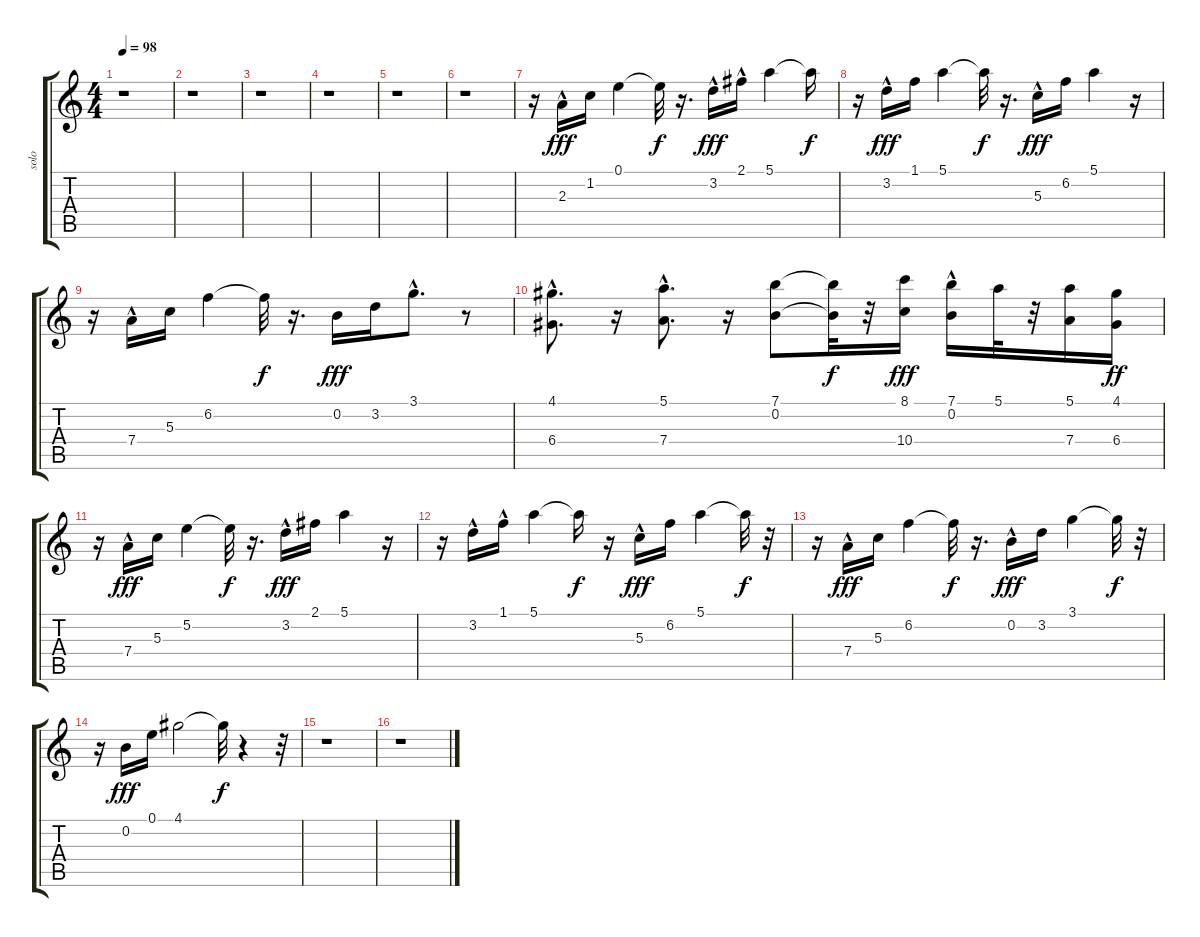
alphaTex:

\track ("solo" "solo") {instrument electricguitarclean}
\staff {score tabs}
\tuning (E4 B3 G3 D3 A2 E2) {hide}
\ts (4 4)
\tempo 98
\clef g2
\ks c
r.1{dy f} |
r.1 |
r.1 |
r.1 |
r.1 |
r.1 |
r.16 2.3{hac}.16{dy fff} 1.2.16 0.1.4 0.1{t}.32{dy f} r.16{d} 3.2{hac}.16{dy fff} 2.1{hac}.16 5.1.4 5.1{t}.16{dy f} |
r.16 3.2{hac}.16{dy fff} 1.1.16 5.1.4 5.1{t}.32{dy f} r.16{d} 5.3{hac}.16{dy fff} 6.2.16 5.1.4 r.16 |
r.16 7.4{hac}.16 5.3.16 6.2.4 6.2{t}.32{dy f} r.16{d} 0.2.16{dy fff} 3.2.16 3.1{hac}.8{d} r.8 |
(4.1{hac} 6.4{hac}).8{d} r.16 (5.1{hac} 7.4).8{d} r.16 (7.1 0.2).8 (7.1{t} 0.2{t}).32{dy f} r.32 (8.1 10.4).16{dy fff} (7.1 0.2{hac}).16 5.1.32 r.32 (5.1 7.4).16 (4.1 6.4).16{dy ff} |
r.16 7.4{hac}.16{dy fff} 5.3.16 5.2.4 5.2{t}.32{dy f} r.16{d} 3.2{hac}.16{dy fff} 2.1.16 5.1.4 r.16 |
r.16 3.2{hac}.16 1.1{hac}.16 5.1.4 5.1{t}.16{dy f} r.16 5.3{hac}.16{dy fff} 6.2.16 5.1.4 5.1{t}.32{dy f} r.32 |
r.16 7.4{hac}.16{dy fff} 5.3.16 6.2.4 6.2{t}.32{dy f} r.16{d} 0.2{hac}.16{dy fff} 3.2.16 3.1.4 3.1{t}.32{dy f} r.32 |
r.16 0.2.16{dy fff} 0.1.16 4.1.2 4.1{t}.32{dy f} r.4 r.32 |
r.1 |
r.1
